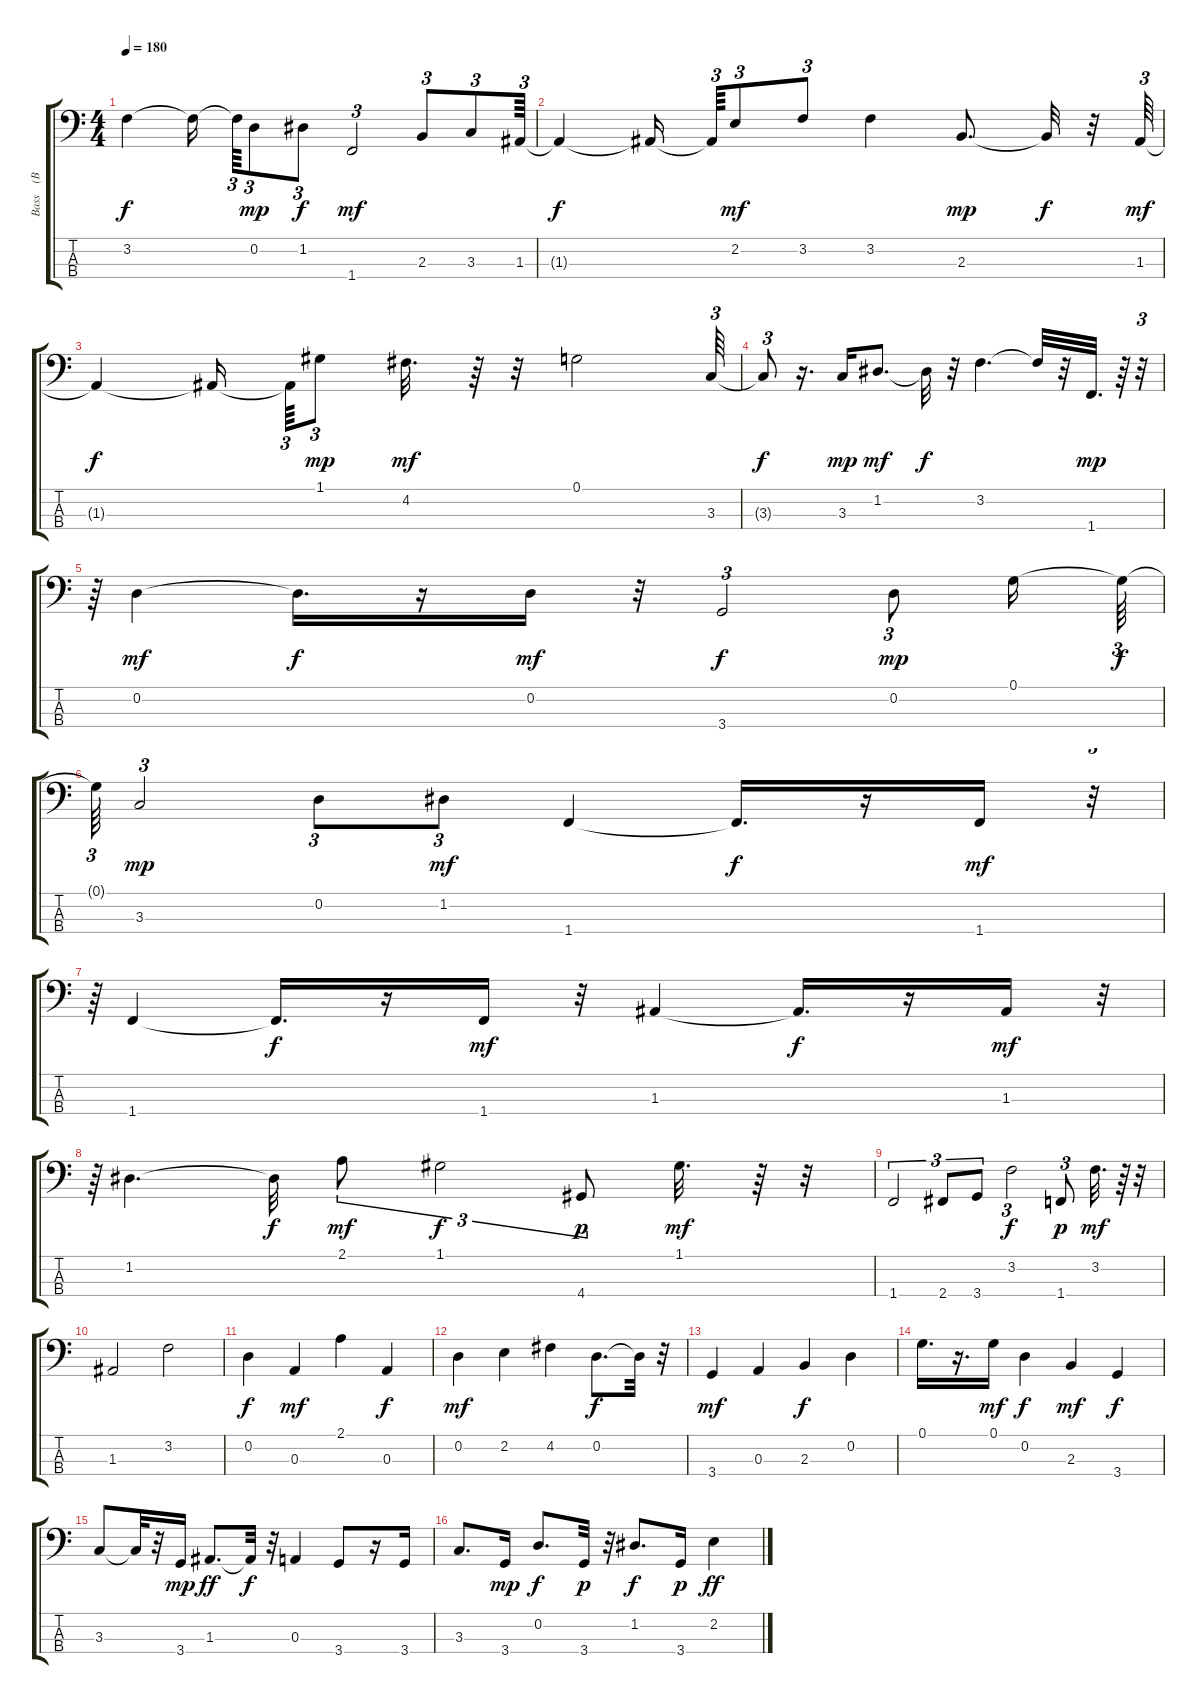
\track ("Bass    (BB)" "Bass    (B") {instrument acousticbass}
\staff {score tabs}
\tuning (G2 D2 A1 E1) {hide}
\ts (4 4)
\tempo 180
\clef f4
\ks c
3.2{t}.4{dy f} 3.2{t}.16{beam splitsecondary} 3.2{t}.64{tu (3 2)} 0.2.8{tu (3 2) dy mp} 1.2.8{tu (3 2) dy f} 1.4.2{tu (3 2) dy mf} 2.3.8{tu (3 2)} 3.3.8{tu (3 2)} 1.3.64{tu (3 2)} |
1.3{t}.4{dy f} 1.3{t}.16{beam splitsecondary} 1.3{t}.64{tu (3 2)} 2.2.8{tu (3 2) dy mf} 3.2.8{tu (3 2)} 3.2.4 2.3.8{d dy mp} 2.3{t}.32{dy f} r.32 1.3.64{tu (3 2) dy mf} |
1.3{t}.4{dy f} 1.3{t}.16{beam splitsecondary} 1.3{t}.64{tu (3 2)} 1.1.8{tu (3 2) dy mp} 4.2.32{d dy mf} r.64 r.32 0.1.2 3.3.64{tu (3 2)} |
3.3{t}.8{tu (3 2) dy f} r.16{d} 3.3.16{dy mp} 1.2.8{d dy mf} 1.2{t}.32{dy f} r.32 3.2.4{d} 3.2{t}.32 r.32 1.4.32{d dy mp} r.64 r.32{tu (3 2)} |
r.64{tu (3 2)} 0.2.4{dy mf} 0.2{t}.16{d dy f} r.16 0.2.16{dy mf} r.32 3.4.2{tu (3 2) dy f} 0.2.8{tu (3 2) dy mp} 0.1.16 0.1{t}.64{tu (3 2) dy f} |
0.1{t}.64{tu (3 2)} 3.3.2{tu (3 2) dy mp} 0.2.8{tu (3 2)} 1.2.8{tu (3 2) dy mf} 1.4.4 1.4{t}.16{d dy f} r.16 1.4.16{dy mf} r.32{tu (3 2)} |
r.64{tu (3 2)} 1.4.4 1.4{t}.16{d dy f} r.16 1.4.16{dy mf} r.32 1.3.4 1.3{t}.16{d dy f} r.16 1.3.16{dy mf} r.32{tu (3 2)} |
r.64{tu (3 2)} 1.2.4{d} 1.2{t}.32{dy f} 2.1.8{tu (3 2) dy mf} 1.1.2{tu (3 2) dy f} 4.4.8{tu (3 2) dy p} 1.1.32{d dy mf} r.64 r.32 |
1.4.2{tu (3 2)} 2.4.8{tu (3 2)} 3.4.8{tu (3 2)} 3.2.2{tu (3 2) dy f} 1.4.8{tu (3 2) dy p} 3.2.32{d dy mf} r.64 r.32 |
1.3.2 3.2.2 |
0.2.4{dy f} 0.3.4{dy mf} 2.1.4 0.3.4{dy f} |
0.2.4{dy mf} 2.2.4 4.2.4 0.2.8{d dy f} 0.2{t}.32 r.32 |
3.4.4{dy mf} 0.3.4 2.3.4{dy f} 0.2.4 |
0.1.16{d} r.16{d} 0.1.16{dy mf} 0.2.4{dy f} 2.3.4{dy mf} 3.4.4{dy f} |
3.3.8 3.3{t}.32 r.32 3.4.16{dy mp} 1.3.8{d dy ff} 1.3{t}.32{dy f} r.32 0.3.4 3.4.8 r.16 3.4.16 |
3.3.8{d} 3.4.16{dy mp} 0.2.8{d dy f} 3.4.32{dy p} r.32 1.2.8{d dy f} 3.4.16{dy p} 2.2.4{dy ff}
